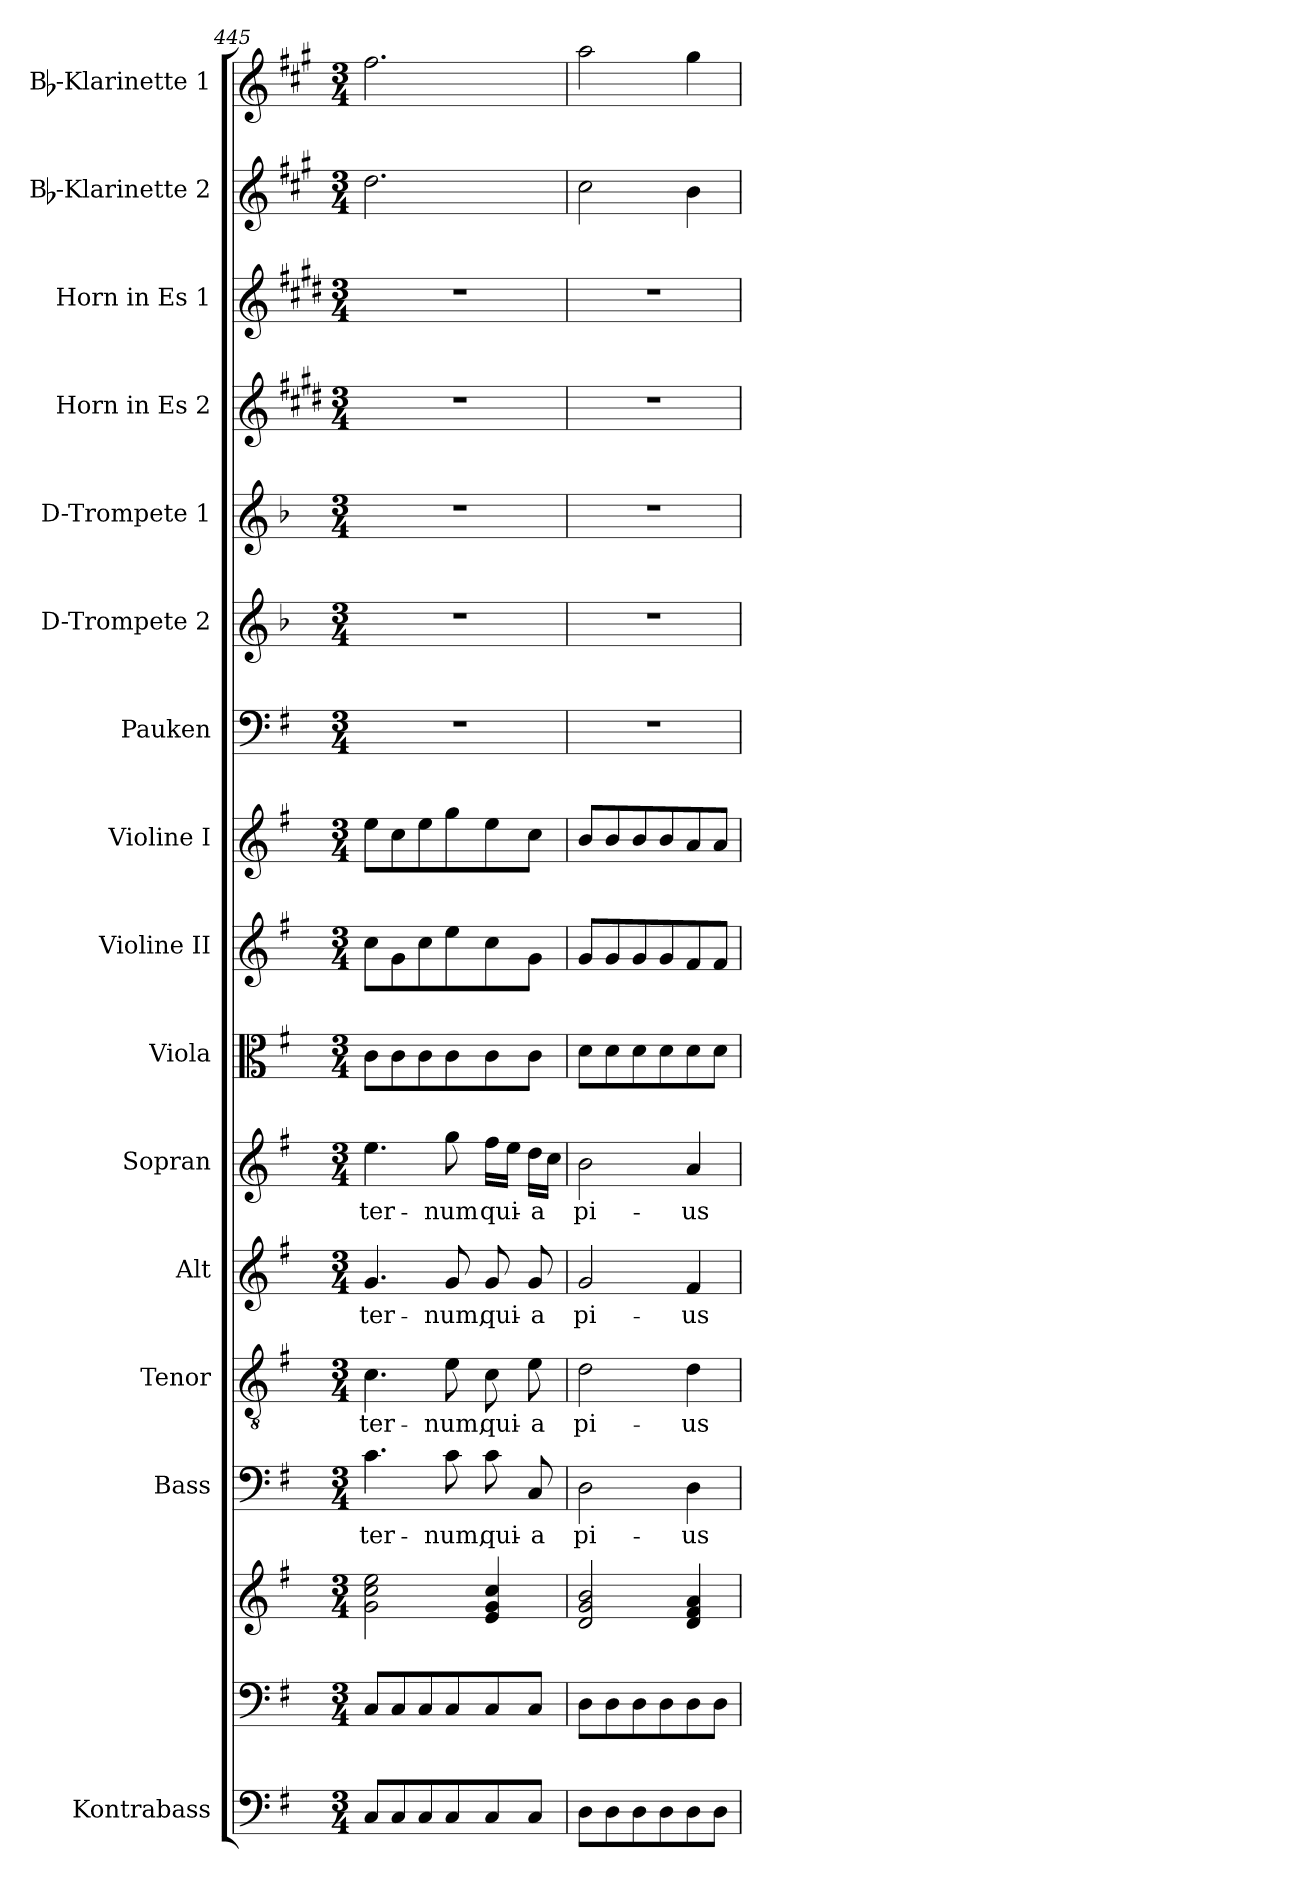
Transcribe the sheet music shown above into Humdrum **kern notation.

**kern	**kern	**kern	**kern	**text	**kern	**text	**kern	**text	**kern	**text	**kern	**kern	**kern	**kern	**kern	**kern	**kern	**kern	**kern	**kern
*part16	*part15	*part15	*part14	*part14	*part13	*part13	*part12	*part12	*part11	*part11	*part10	*part9	*part8	*part7	*part6	*part5	*part4	*part3	*part2	*part1
*staff17	*staff16	*staff15	*staff14	*staff14	*staff13	*staff13	*staff12	*staff12	*staff11	*staff11	*staff10	*staff9	*staff8	*staff7	*staff6	*staff5	*staff4	*staff3	*staff2	*staff1
*I"Kontrabass	*	*	*I"Bass	*	*I"Tenor	*	*I"Alt	*	*I"Sopran	*	*I"Viola	*I"Violine II	*I"Violine I	*I"Pauken	*I"D-Trompete 2	*I"D-Trompete 1	*I"Horn in Es 2	*I"Horn in Es 1	*I"Bb-Klarinette 2	*I"Bb-Klarinette 1
*I'Kb.	*	*	*I'B.	*	*I'T.	*	*I'A.	*	*I'S.	*	*I'Vla.	*I'Vl. II	*I'Vl. I	*I'Pk.	*I'D Trp. 2	*I'D Trp. 1	*	*	*I'Bb Kl. 2	*I'Bb Kl. 1
*clefF4	*clefF4	*clefG2	*clefF4	*	*clefGv2	*	*clefG2	*	*clefG2	*	*clefC3	*clefG2	*clefG2	*clefF4	*clefG2	*clefG2	*clefG2	*clefG2	*clefG2	*clefG2
*ITrd7c12	*	*	*	*	*	*	*	*	*	*	*	*	*	*	*ITrd-1c-2	*ITrd-1c-2	*ITrd5c9	*ITrd5c9	*ITrd1c2	*ITrd1c2
*k[f#]	*k[f#]	*k[f#]	*k[f#]	*	*k[f#]	*	*k[f#]	*	*k[f#]	*	*k[f#]	*k[f#]	*k[f#]	*k[f#]	*k[f#]	*k[f#]	*k[f#]	*k[f#]	*k[f#]	*k[f#]
*G:	*G:	*G:	*G:	*	*G:	*	*G:	*	*G:	*	*G:	*G:	*G:	*G:	*G:	*G:	*G:	*G:	*G:	*G:
*M3/4	*M3/4	*M3/4	*M3/4	*	*M3/4	*	*M3/4	*	*M3/4	*	*M3/4	*M3/4	*M3/4	*M3/4	*M3/4	*M3/4	*M3/4	*M3/4	*M3/4	*M3/4
=445	=445	=445	=445	=445	=445	=445	=445	=445	=445	=445	=445	=445	=445	=445	=445	=445	=445	=445	=445	=445
!	!	!	!	!LO:LY:b	!	!LO:LY:b	!	!LO:LY:b	!	!LO:LY:b	!	!	!	!	!	!	!	!	!	!
8CC/L	8C/L	2g\ 2cc\ 2ee\	4.c\	-ter-	4.c\	-ter-	4.g/	-ter-	4.ee\	-ter-	8c\L	8cc\L	8ee\L	2.r	2.r	2.r	2.r	2.r	2.cc\	2.ee\
8CC/	8C/	.	.	.	.	.	.	.	.	.	8c\	8g\	8cc\	.	.	.	.	.	.	.
8CC/	8C/	.	.	.	.	.	.	.	.	.	8c\	8cc\	8ee\	.	.	.	.	.	.	.
!	!	!	!	!LO:LY:b	!	!LO:LY:b	!	!LO:LY:b	!	!LO:LY:b	!	!	!	!	!	!	!	!	!	!
8CC/	8C/	.	8c\	-num,	8e\	-num,	8g/	-num,	8gg\	-num	8c\	8ee\	8gg\	.	.	.	.	.	.	.
!	!	!	!	!LO:LY:b	!	!LO:LY:b	!	!LO:LY:b	!	!LO:LY:b	!	!	!	!	!	!	!	!	!	!
8CC/	8C/	4e/ 4g/ 4cc/	8c\	qui-	8c\	qui-	8g/	qui-	16ff#\LL	qui-	8c\	8cc\	8ee\	.	.	.	.	.	.	.
.	.	.	.	.	.	.	.	.	16ee\JJ	.	.	.	.	.	.	.	.	.	.	.
!	!	!	!	!LO:LY:b	!	!LO:LY:b	!	!LO:LY:b	!	!LO:LY:b	!	!	!	!	!	!	!	!	!	!
8CC/J	8C/J	.	8C/	-a	8e\	-a	8g/	-a	16dd\LL	-a	8c\J	8g\J	8cc\J	.	.	.	.	.	.	.
.	.	.	.	.	.	.	.	.	16cc\JJ	.	.	.	.	.	.	.	.	.	.	.
=446	=446	=446	=446	=446	=446	=446	=446	=446	=446	=446	=446	=446	=446	=446	=446	=446	=446	=446	=446	=446
!	!	!	!	!LO:LY:b	!	!LO:LY:b	!	!LO:LY:b	!	!LO:LY:b	!	!	!	!	!	!	!	!	!	!
8DD\L	8D\L	2d/ 2g/ 2b/	2D\	pi-	2d\	pi-	2g/	pi-	2b\	pi-	8d\L	8g/L	8b/L	2.r	2.r	2.r	2.r	2.r	2b\	2gg\
8DD\	8D\	.	.	.	.	.	.	.	.	.	8d\	8g/	8b/	.	.	.	.	.	.	.
8DD\	8D\	.	.	.	.	.	.	.	.	.	8d\	8g/	8b/	.	.	.	.	.	.	.
8DD\	8D\	.	.	.	.	.	.	.	.	.	8d\	8g/	8b/	.	.	.	.	.	.	.
!	!	!	!	!LO:LY:b	!	!LO:LY:b	!	!LO:LY:b	!	!LO:LY:b	!	!	!	!	!	!	!	!	!	!
8DD\	8D\	4d/ 4f#/ 4a/	4D\	-us	4d\	-us	4f#/	-us	4a/	-us	8d\	8f#/	8a/	.	.	.	.	.	4a\	4ff#\
8DD\J	8D\J	.	.	.	.	.	.	.	.	.	8d\J	8f#/J	8a/J	.	.	.	.	.	.	.
=	=	=	=	=	=	=	=	=	=	=	=	=	=	=	=	=	=	=	=	=
*-	*-	*-	*-	*-	*-	*-	*-	*-	*-	*-	*-	*-	*-	*-	*-	*-	*-	*-	*-	*-
